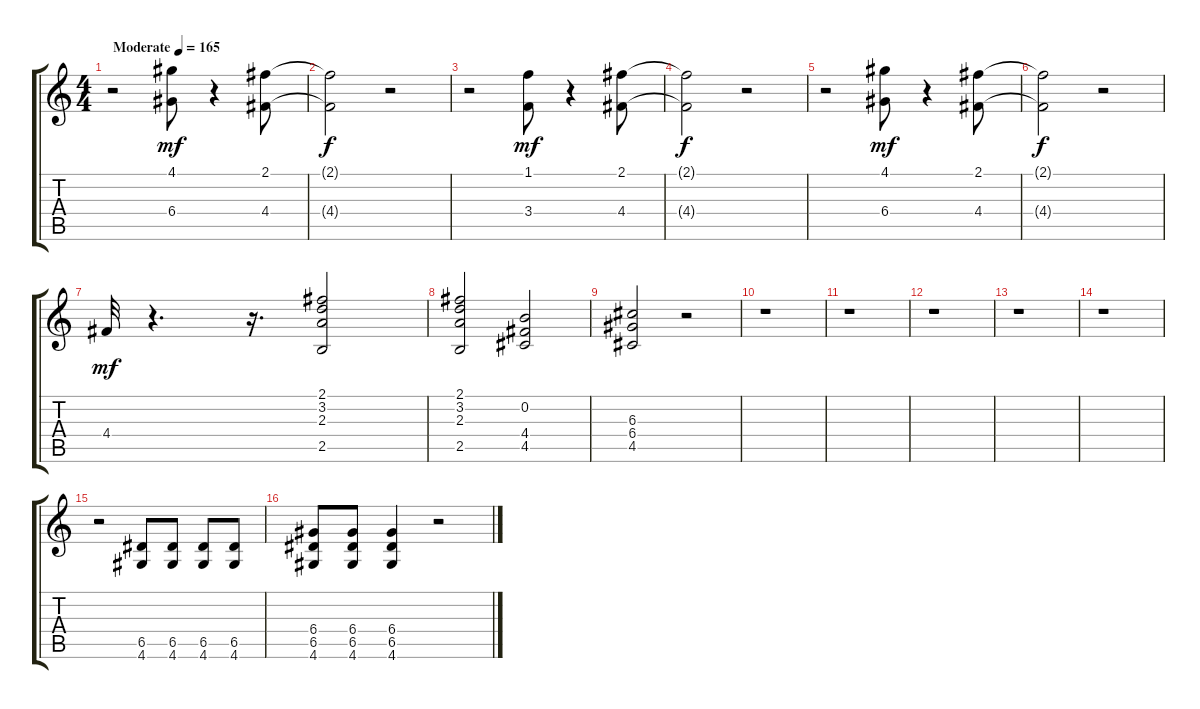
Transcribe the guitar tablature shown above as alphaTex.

\track "" {instrument distortionguitar}
\staff {score tabs}
\tuning (E4 B3 G3 D3 A2 E2) {hide}
\ts (4 4)
\tempo (165 "Moderate")
\clef g2
\ks c
r.2{dy mf instrument distortionguitar} (4.1 6.4).8 r.4 (2.1 4.4).8 |
(2.1{t} 4.4{t}).2{dy f} r.2 |
r.2 (1.1 3.4).8{dy mf} r.4 (2.1 4.4).8 |
(2.1{t} 4.4{t}).2{dy f} r.2 |
r.2 (4.1 6.4).8{dy mf} r.4 (2.1 4.4).8 |
(2.1{t} 4.4{t}).2{dy f} r.2 |
4.4.32{dy mf} r.4{d} r.16{d} (2.1 3.2 2.3 2.5).2 |
(2.1 3.2 2.3 2.5).2 (0.2 4.4 4.5).2 |
(6.3 6.4 4.5).2 r.2 |
r.1 |
r.1 |
r.1 |
r.1 |
r.1 |
r.2 (6.5 4.6).8 (6.5 4.6).8 (6.5 4.6).8 (6.5 4.6).8 |
(6.4 6.5 4.6).8 (6.4 6.5 4.6).8 (6.4 6.5 4.6).4 r.2
